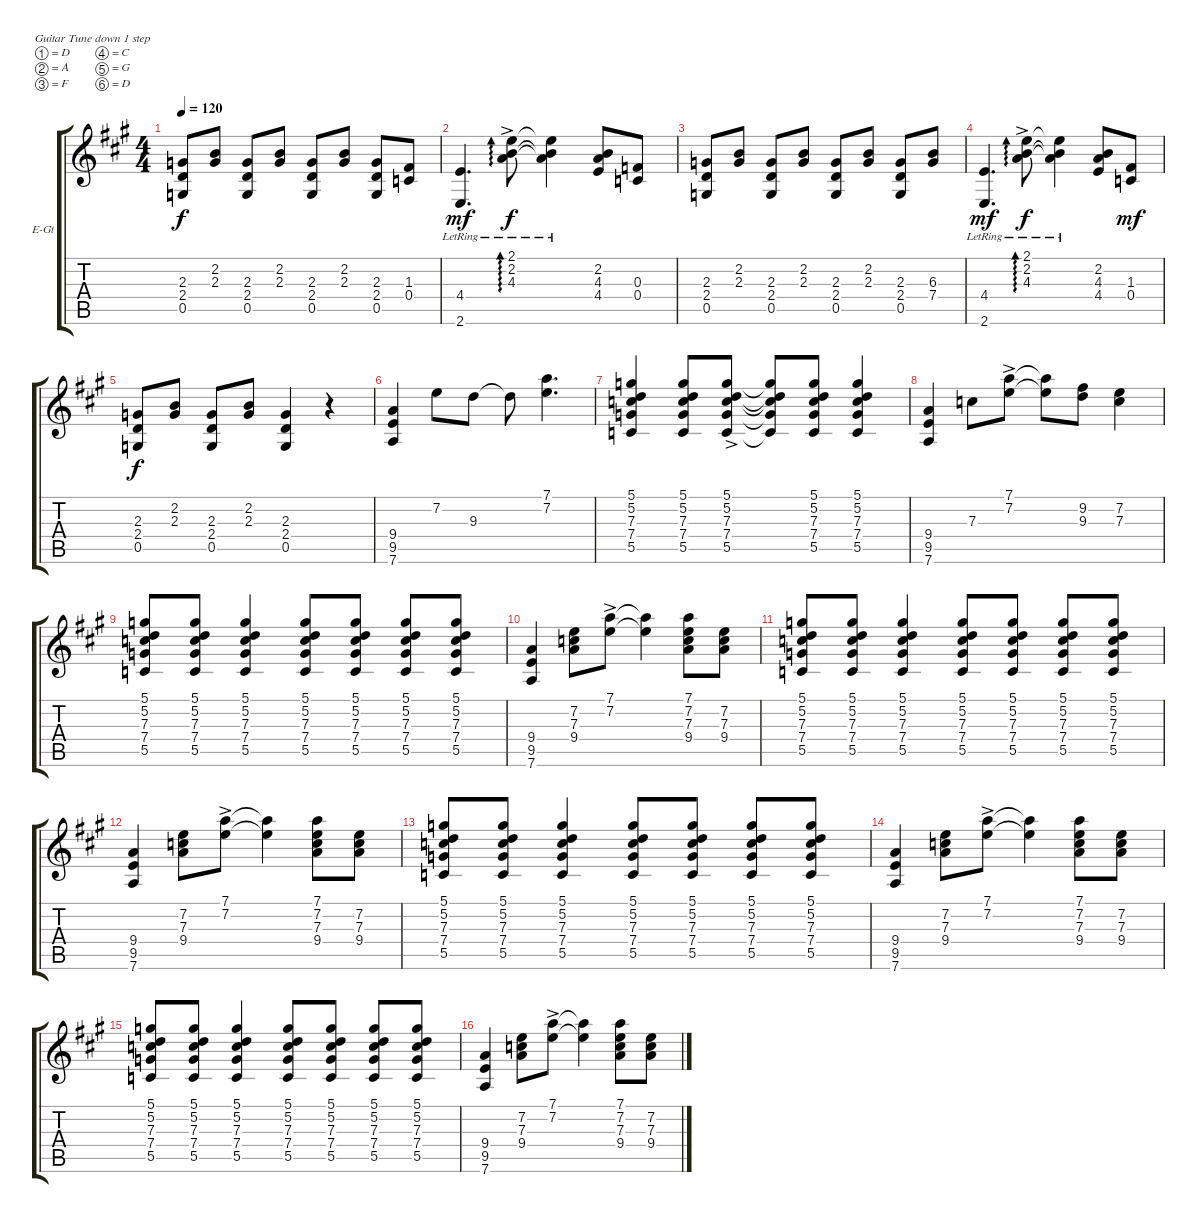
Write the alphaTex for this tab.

\defaultSystemsLayout 4
\bracketExtendMode groupsimilarinstruments
\firstSystemTrackNameOrientation horizontal
\otherSystemsTrackNameOrientation horizontal
\track ("Guitar" "E-Gt") {instrument electricguitarclean}
\staff {score tabs}
\tuning (D4 A3 F3 C3 G2 D2)
\ts (4 4)
\tempo 120
\clef g2
\scale
1.07062
\ks a
(0.5 2.4 2.3).8{dy f} (2.3 2.2).8 (2.3 2.4 0.5).8 (2.3 2.2).8 (0.5 2.4 2.3).8 (2.3 2.2).8 (2.3 2.4 0.5).8 (0.4 1.3).8 |
\scale
0.929382 (2.6{lr} 4.4{lr}).4{d dy mf} (2.1{lr} 2.2{lr} 4.3{ac lr}).8{ad 0 dy f} (2.1{lr t} 2.2{lr t} 4.3{lr t}).4 (2.2 4.3 4.4).8 (0.4 0.3).8 |
\scale
1.07062 (0.5 2.4 2.3).8 (2.3 2.2).8 (2.3 2.4 0.5).8 (2.3 2.2).8 (0.5 2.4 2.3).8 (2.3 2.2).8 (2.3 2.4 0.5).8 (7.4 6.3).8 |
\scale
0.929382 (2.6{lr} 4.4{lr}).4{d dy mf} (2.1{lr} 2.2{lr} 4.3{ac lr}).8{ad 0 dy f} (2.1{lr t} 2.2{lr t} 4.3{lr t}).4 (2.2 4.3 4.4).8 (0.4 1.3).8{dy mf} |
\scale
1.07062 (0.5 2.4 2.3).8{dy f} (2.3 2.2).8 (0.5 2.4 2.3).8 (2.3 2.2).8 (0.5 2.4 2.3).4 r.4 |
\scale
0.929382 (7.6 9.5 9.4).4 7.2.8 9.3.8 9.3{t}.8 (7.1 7.2).4{d} |
\scale
1.07062 (5.5 7.4 7.3 5.2 5.1).4 (5.5 7.4 7.3 5.2 5.1).8 (5.5{ac} 7.4 7.3 5.2 5.1).8 (5.5{t} 7.4{t} 7.3{t} 5.2{t} 5.1{t}).8 (5.5 7.4 7.3 5.2 5.1).8 (5.5 7.4 7.3 5.2 5.1).4 |
\scale
0.929382 (7.6 9.5 9.4).4 7.3.8 (7.1 7.2{ac}).8 (7.1{t} 7.2{t}).8 (9.2 9.3).8 (7.2 7.3).4 |
\scale
1.07062 (5.5 7.4 7.3 5.2 5.1).8 (5.5 7.4 7.3 5.2 5.1).8 (5.5 7.4 7.3 5.2 5.1).4 (5.5 7.4 7.3 5.2 5.1).8 (5.5 7.4 7.3 5.2 5.1).8 (5.5 7.4 7.3 5.2 5.1).8 (5.5 7.4 7.3 5.2 5.1).8 |
\scale
0.929382 (7.6 9.5 9.4).4 (9.4 7.3 7.2).8 (7.1 7.2{ac}).8 (7.2{t} 7.1{t}).4 (7.1 7.2 7.3 9.4).8 (7.2 7.3 9.4).8 |
\scale
1.07062 (5.5 7.4 7.3 5.2 5.1).8 (5.5 7.4 7.3 5.2 5.1).8 (5.5 7.4 7.3 5.2 5.1).4 (5.5 7.4 7.3 5.2 5.1).8 (5.5 7.4 7.3 5.2 5.1).8 (5.5 7.4 7.3 5.2 5.1).8 (5.5 7.4 7.3 5.2 5.1).8 |
\scale
0.929382 (7.6 9.5 9.4).4 (9.4 7.3 7.2).8 (7.1 7.2{ac}).8 (7.2{t} 7.1{t}).4 (7.1 7.2 7.3 9.4).8 (7.2 7.3 9.4).8 |
\scale
1.07062 (5.5 7.4 7.3 5.2 5.1).8 (5.5 7.4 7.3 5.2 5.1).8 (5.5 7.4 7.3 5.2 5.1).4 (5.5 7.4 7.3 5.2 5.1).8 (5.5 7.4 7.3 5.2 5.1).8 (5.5 7.4 7.3 5.2 5.1).8 (5.5 7.4 7.3 5.2 5.1).8 |
\scale
0.929382 (7.6 9.5 9.4).4 (9.4 7.3 7.2).8 (7.1 7.2{ac}).8 (7.2{t} 7.1{t}).4 (7.1 7.2 7.3 9.4).8 (7.2 7.3 9.4).8 |
\scale
1.07062 (5.5 7.4 7.3 5.2 5.1).8 (5.5 7.4 7.3 5.2 5.1).8 (5.5 7.4 7.3 5.2 5.1).4 (5.5 7.4 7.3 5.2 5.1).8 (5.5 7.4 7.3 5.2 5.1).8 (5.5 7.4 7.3 5.2 5.1).8 (5.5 7.4 7.3 5.2 5.1).8 |
\scale
0.929382 (7.6 9.5 9.4).4 (9.4 7.3 7.2).8 (7.1 7.2{ac}).8 (7.2{t} 7.1{t}).4 (7.1 7.2 7.3 9.4).8 (7.2 7.3 9.4).8
